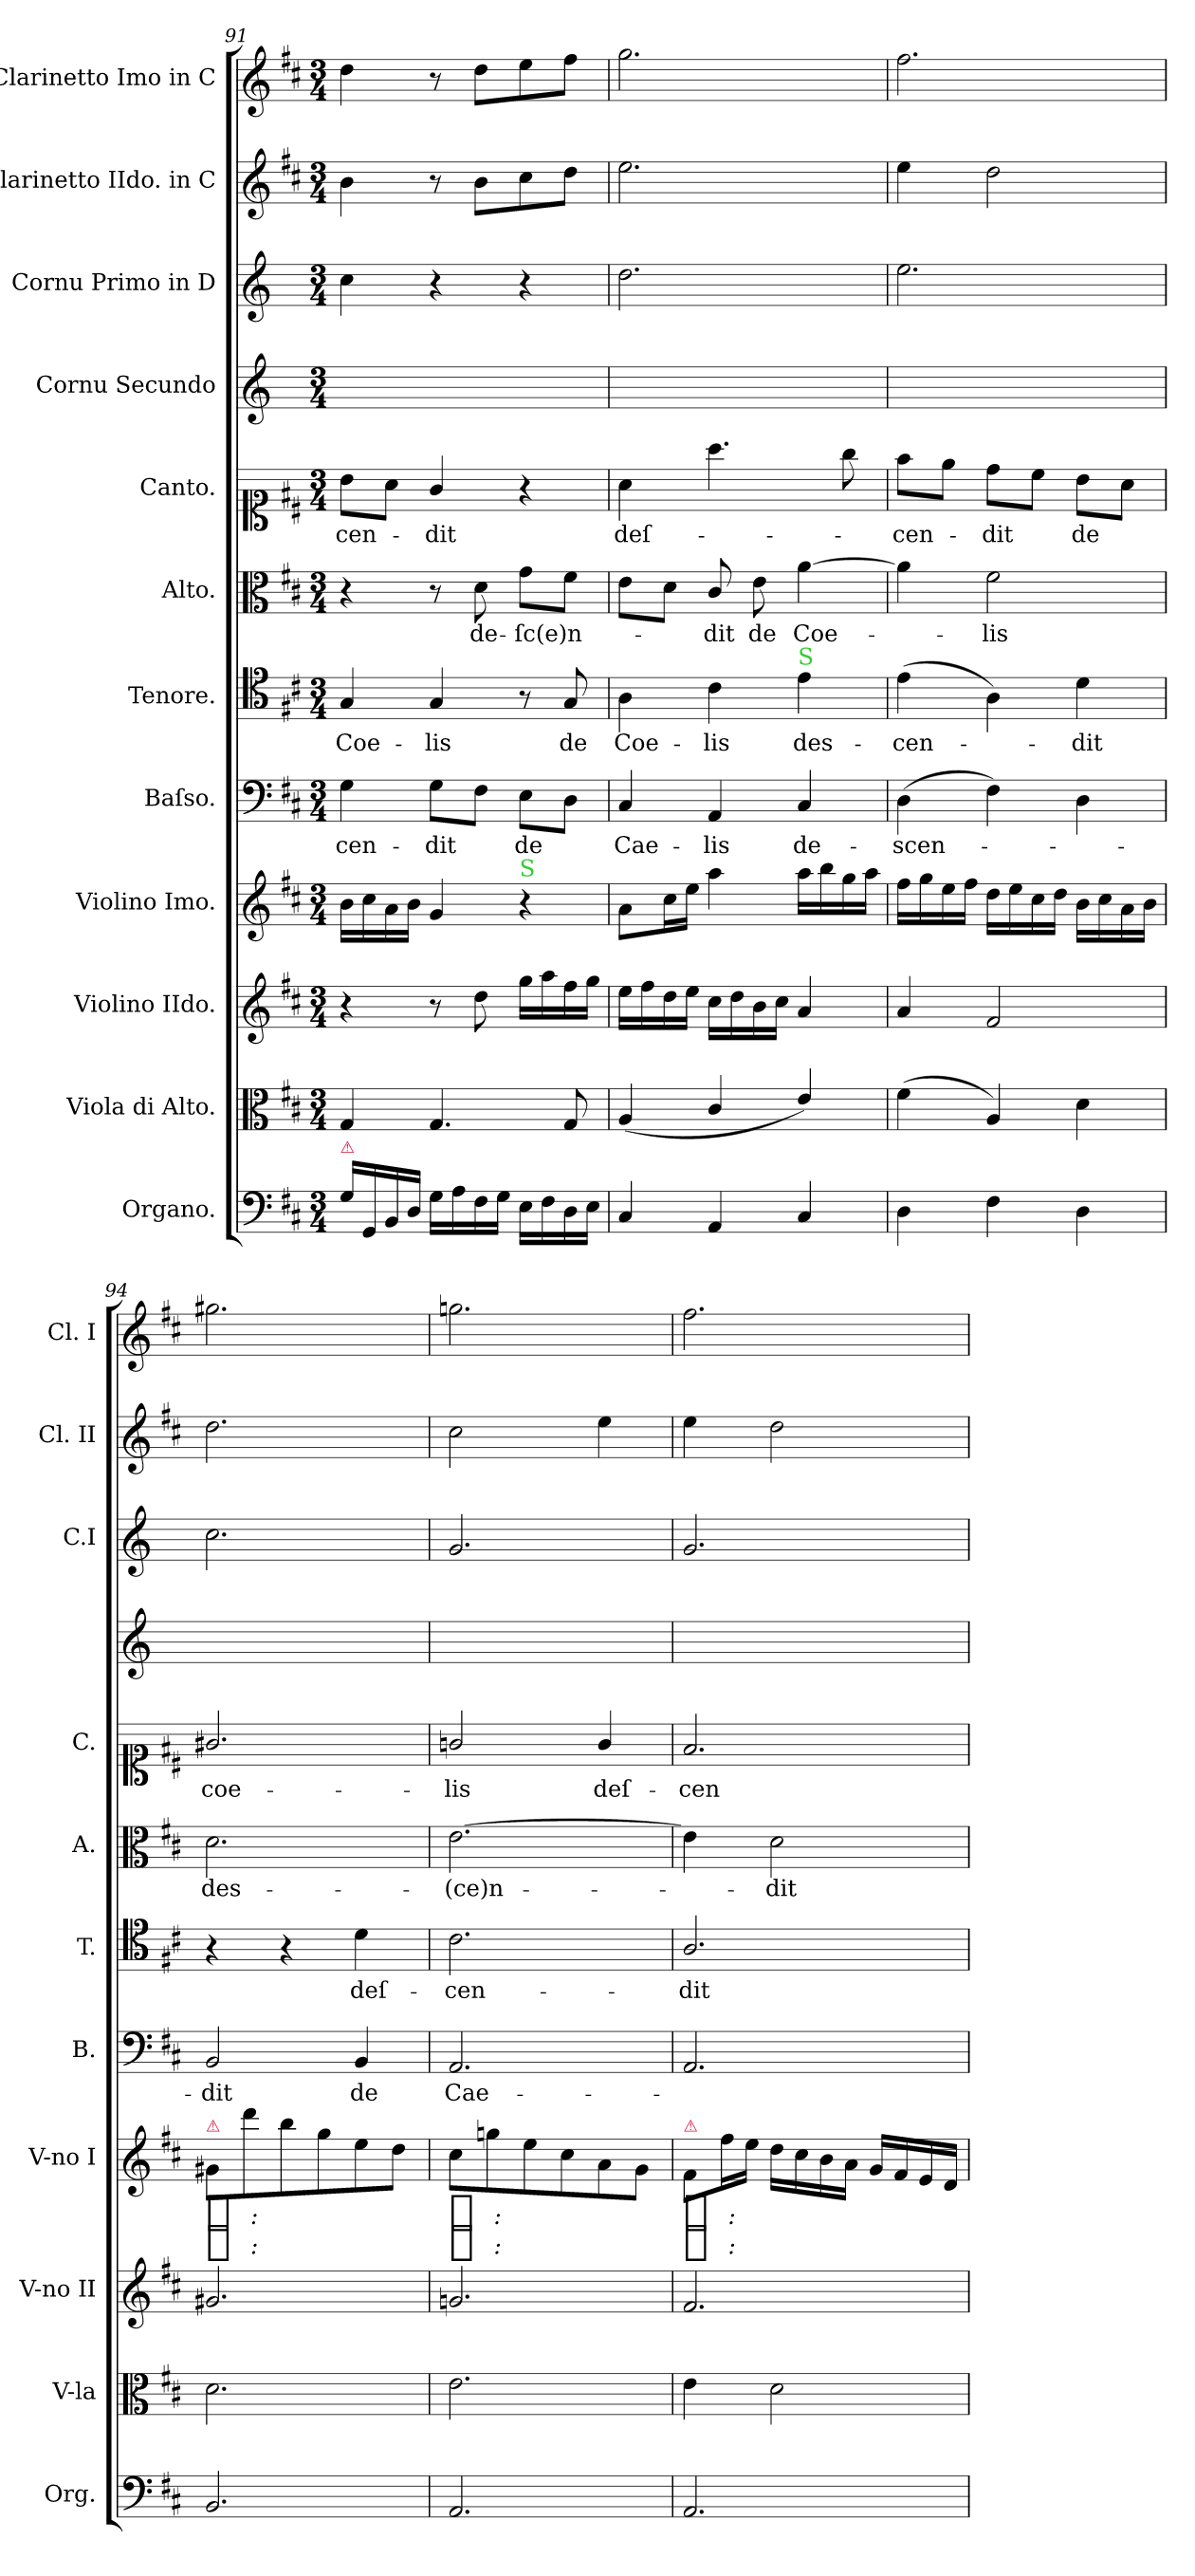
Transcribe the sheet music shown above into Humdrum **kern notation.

**kern	**kern	**kern	**dynam	**kern	**dynam	**kern	**text	**kern	**text	**kern	**text	**kern	**text	**kern	**kern	**kern	**kern
*part12	*part11	*part10	*part10	*part9	*part9	*part8	*part8	*part7	*part7	*part6	*part6	*part5	*part5	*part4	*part3	*part2	*part1
*staff12	*staff11	*staff10	*staff10	*staff9	*staff9	*staff8	*staff8	*staff7	*staff7	*staff6	*staff6	*staff5	*staff5	*staff4	*staff3	*staff2	*staff1
*I"Organo.	*I"Viola di Alto.	*I"Violino IIdo.	*	*I"Violino Imo.	*	*I"Baſso.	*	*I"Tenore.	*	*I"Alto.	*	*I"Canto.	*	*I"Cornu Secundo	*I"Cornu Primo in D	*I"Clarinetto IIdo. in C	*I"Clarinetto Imo in C
*I'Org.	*I'V-la	*I'V-no II	*	*I'V-no I	*	*I'B.	*	*I'T.	*	*I'A.	*	*I'C.	*	*	*I'C.I	*I'Cl. II	*I'Cl. I
*clefF4	*clefC3	*clefG2	*	*clefG2	*	*clefF4	*	*clefC4	*	*clefC3	*	*clefC1	*	*clefG2	*clefG2	*clefG2	*clefG2
*	*	*	*	*	*	*	*	*	*	*	*	*	*	*ITrd6c10	*ITrd6c10	*	*
*k[f#c#]	*k[f#c#]	*k[f#c#]	*	*k[f#c#]	*	*k[f#c#]	*	*k[f#c#]	*	*k[f#c#]	*	*k[f#c#]	*	*k[f#c#]	*k[f#c#]	*k[f#c#]	*k[f#c#]
*M3/4	*M3/4	*M3/4	*	*M3/4	*	*M3/4	*	*M3/4	*	*M3/4	*	*M3/4	*	*M3/4	*M3/4	*M3/4	*M3/4
=91	=91	=91	=91	=91	=91	=91	=91	=91	=91	=91	=91	=91	=91	=91	=91	=91	=91
!LO:TX:a:color=crimson:t=⚠	!	!	!	!	!	!	!	!	!	!	!	!	!	!	!	!	!
16G\LL	4G/	4r	.	16b\LL	.	4G\	-cen-	4G/	Coe-	4r	.	8b\L	-cen-	2.ryy	4d\	4b\	4dd\
16GG/	.	.	.	16cc#\	.	.	.	.	.	.	.	.	.	.	.	.	.
16BB/	.	.	.	16a\	.	.	.	.	.	.	.	8a\J	.	.	.	.	.
16D/JJ	.	.	.	16b\JJ	.	.	.	.	.	.	.	.	.	.	.	.	.
16G\LL	4.G/	8r	.	4g/	.	8G\L	-dit	4G/	-lis	8r	.	4g/	-dit	.	4r	8r	8r
16A\	.	.	.	.	.	.	.	.	.	.	.	.	.	.	.	.	.
16F#\	.	8dd\	.	.	.	8F#\J	.	.	.	8d\	de-	.	.	.	.	8b\L	8dd\L
16G\JJ	.	.	.	.	.	.	.	.	.	.	.	.	.	.	.	.	.
!	!	!	!	!LO:TX:a:color=limegreen:t=S	!	!	!	!	!	!	!	!	!	!	!	!	!
16E\LL	.	16gg\LL	.	4r	.	8E\L	de	8r	.	8g\L	-ſc(e)n-	4r	.	.	4r	8cc#\	8ee\
16F#\	.	16aa\	.	.	.	.	.	.	.	.	.	.	.	.	.	.	.
16D\	8G/	16ff#\	.	.	.	8D\J	.	8G/	de	8f#\J	.	.	.	.	.	8dd\J	8ff#\J
16E\JJ	.	16gg\JJ	.	.	.	.	.	.	.	.	.	.	.	.	.	.	.
=92	=92	=92	=92	=92	=92	=92	=92	=92	=92	=92	=92	=92	=92	=92	=92	=92	=92
4C#/	(<4A/	16ee\LL	.	8a\L	.	4C#/	Cae-	4A\	Coe-	8e\L	.	4a\	deſ-	2.ryy	2.e\	2.ee\	2.gg\
.	.	16ff#\	.	.	.	.	.	.	.	.	.	.	.	.	.	.	.
.	.	16dd\	.	16cc#\L	.	.	.	.	.	8d\J	.	.	.	.	.	.	.
.	.	16ee\JJ	.	16ee\JJ	.	.	.	.	.	.	.	.	.	.	.	.	.
4AA/	4c#/	16cc#\LL	.	4aa\	.	4AA/	-lis	4c#\	-lis	8c#/	-dit	4.aa\	.	.	.	.	.
.	.	16dd\	.	.	.	.	.	.	.	.	.	.	.	.	.	.	.
.	.	16b\	.	.	.	.	.	.	.	8e\	de	.	.	.	.	.	.
.	.	16cc#\JJ	.	.	.	.	.	.	.	.	.	.	.	.	.	.	.
!	!	!	!	!	!	!	!	!LO:TX:a:color=limegreen:t=S	!	!	!	!	!	!	!	!	!
4C#/	4e/)	4a/	.	16aa\LL	.	4C#/	de-	4e\	des-	[4a\	Coe-	.	.	.	.	.	.
.	.	.	.	16bb\	.	.	.	.	.	.	.	.	.	.	.	.	.
.	.	.	.	16gg\	.	.	.	.	.	.	.	8gg\	.	.	.	.	.
.	.	.	.	16aa\JJ	.	.	.	.	.	.	.	.	.	.	.	.	.
=93	=93	=93	=93	=93	=93	=93	=93	=93	=93	=93	=93	=93	=93	=93	=93	=93	=93
4D\	(>4f#\	4a/	.	16ff#\LL	.	(>4D\	-scen-	(>4e\	-cen-	4a\]	.	8ff#\L	-cen-	2.ryy	2.f#\	4ee\	2.ff#\
.	.	.	.	16gg\	.	.	.	.	.	.	.	.	.	.	.	.	.
.	.	.	.	16ee\	.	.	.	.	.	.	.	8ee\J	.	.	.	.	.
.	.	.	.	16ff#\JJ	.	.	.	.	.	.	.	.	.	.	.	.	.
4F#\	4A/)	2f#/	.	16dd\LL	.	4F#\)	.	4A\)	.	2f#\	-lis	8dd\L	-dit	.	.	2dd\	.
.	.	.	.	16ee\	.	.	.	.	.	.	.	.	.	.	.	.	.
.	.	.	.	16cc#\	.	.	.	.	.	.	.	8cc#\J	.	.	.	.	.
.	.	.	.	16dd\JJ	.	.	.	.	.	.	.	.	.	.	.	.	.
4D\	4d\	.	.	16b\LL	.	4D\	.	4d\	-dit	.	.	8b\L	de	.	.	.	.
.	.	.	.	16cc#\	.	.	.	.	.	.	.	.	.	.	.	.	.
.	.	.	.	16a\	.	.	.	.	.	.	.	8a\J	.	.	.	.	.
.	.	.	.	16b\JJ	.	.	.	.	.	.	.	.	.	.	.	.	.
=94	=94	=94	=94	=94	=94	=94	=94	=94	=94	=94	=94	=94	=94	=94	=94	=94	=94
!	!	!	!	!LO:TX:a:color=crimson:t=⚠	!	!	!	!	!	!	!	!	!	!	!	!	!
!	!	!	!LO:DY:a:t=%s &colon;	!	!LO:DY:b:t=%s &colon;	!	!	!	!	!	!	!	!	!	!	!	!
2.BB/	2.d\	2.g#X/	fp	8g#X/L	fp	2BB/	-dit	4r	.	2.d\	des-	2.g#X/	coe-	2.ryy	2.d\	2.dd\	2.gg#X\
.	.	.	.	8ddd\	.	.	.	.	.	.	.	.	.	.	.	.	.
.	.	.	.	8bb\	.	.	.	4r	.	.	.	.	.	.	.	.	.
.	.	.	.	8gg\	.	.	.	.	.	.	.	.	.	.	.	.	.
.	.	.	.	8ee\	.	4BB/	de	4d\	deſ-	.	.	.	.	.	.	.	.
.	.	.	.	8dd\J	.	.	.	.	.	.	.	.	.	.	.	.	.
=95	=95	=95	=95	=95	=95	=95	=95	=95	=95	=95	=95	=95	=95	=95	=95	=95	=95
!	!	!	!LO:DY:a:t=%s &colon;	!	!LO:DY:b:t=%s &colon;	!	!	!	!	!	!	!	!	!	!	!	!
2.AA/	2.e\	2.gn/	fp	8cc#\L	fp	2.AA/	Cae-	2.c#\	-cen-	[2.e\	-(ce)n-	2gn/	-lis	2.ryy	2.A/	2cc#\	2.ggn\
.	.	.	.	8ggn\	.	.	.	.	.	.	.	.	.	.	.	.	.
.	.	.	.	8ee\	.	.	.	.	.	.	.	.	.	.	.	.	.
.	.	.	.	8cc#\	.	.	.	.	.	.	.	.	.	.	.	.	.
.	.	.	.	8a\	.	.	.	.	.	.	.	4g/	deſ-	.	.	4ee\	.
.	.	.	.	8g\J	.	.	.	.	.	.	.	.	.	.	.	.	.
=96	=96	=96	=96	=96	=96	=96	=96	=96	=96	=96	=96	=96	=96	=96	=96	=96	=96
!	!	!	!	!LO:TX:a:color=crimson:t=⚠	!	!	!	!	!	!	!	!	!	!	!	!	!
!	!	!	!LO:DY:a:t=%s &colon;	!	!LO:DY:b:t=%s &colon;	!	!	!	!	!	!	!	!	!	!	!	!
2.AA/	4e\	2.f#/	fp	8f#/L	fp	2.AA/	.	2.A/	-dit	4e\]	.	2.f#/	-cen-	2.ryy	2.A/	4ee\	2.ff#\
.	.	.	.	16ff#\L	.	.	.	.	.	.	.	.	.	.	.	.	.
.	.	.	.	16ee\JJ	.	.	.	.	.	.	.	.	.	.	.	.	.
.	2d\	.	.	16dd\LL	.	.	.	.	.	2d\	-dit	.	.	.	.	2dd\	.
.	.	.	.	16cc#\	.	.	.	.	.	.	.	.	.	.	.	.	.
.	.	.	.	16b\	.	.	.	.	.	.	.	.	.	.	.	.	.
.	.	.	.	16a\JJ	.	.	.	.	.	.	.	.	.	.	.	.	.
.	.	.	.	16g/LL	.	.	.	.	.	.	.	.	.	.	.	.	.
.	.	.	.	16f#/	.	.	.	.	.	.	.	.	.	.	.	.	.
.	.	.	.	16e/	.	.	.	.	.	.	.	.	.	.	.	.	.
.	.	.	.	16d/JJ	.	.	.	.	.	.	.	.	.	.	.	.	.
=	=	=	=	=	=	=	=	=	=	=	=	=	=	=	=	=	=
*-	*-	*-	*-	*-	*-	*-	*-	*-	*-	*-	*-	*-	*-	*-	*-	*-	*-
